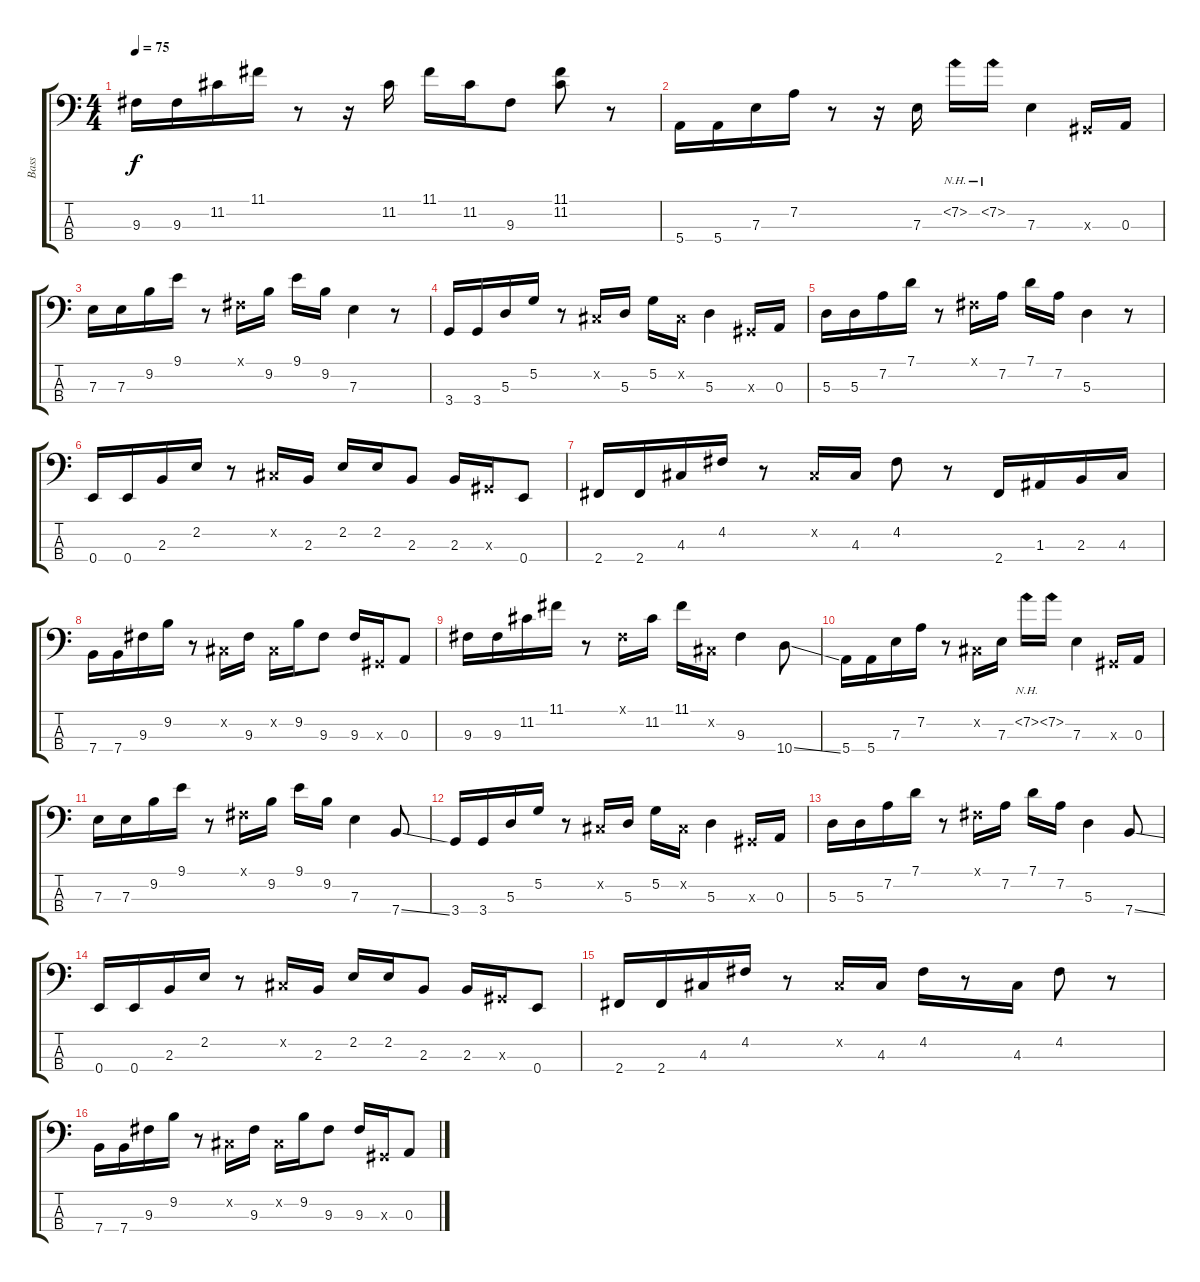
\track ("Bass" "Bass") {instrument acousticbass}
\staff {score tabs}
\tuning (G2 D2 A1 E1) {hide}
\ts (4 4)
\tempo 75
\clef f4
\ks c
9.3.16{dy f} 9.3.16 11.2.16 11.1.16 r.8 r.16 11.2.16 11.1.16 11.2.16 9.3.8 (11.1 11.2).8 r.8 |
5.4.16 5.4.16 7.3.16 7.2.16 r.8 r.16 7.3.16 7.2{nh}.16 7.2{nh}.16 7.3.4 -1.3{x}.16 0.3.16 |
7.3.16 7.3.16 9.2.16 9.1.16 r.8 -1.1{x}.16 9.2.16 9.1.16 9.2.16 7.3.4 r.8 |
3.4.16 3.4.16 5.3.16 5.2.16 r.8 -1.2{x}.16 5.3.16 5.2.16 -1.2{x}.16 5.3.4 -1.3{x}.16 0.3.16 |
5.3.16 5.3.16 7.2.16 7.1.16 r.8 -1.1{x}.16 7.2.16 7.1.16 7.2.16 5.3.4 r.8 |
0.4.16 0.4.16 2.3.16 2.2.16 r.8 -1.2{x}.16 2.3.16 2.2.16 2.2.16 2.3.8 2.3.16 -1.3{x}.16 0.4.8 |
2.4.16 2.4.16 4.3.16 4.2.16 r.8 -1.2{x}.16 4.3.16 4.2.8 r.8 2.4.16 1.3.16 2.3.16 4.3.16 |
7.4.16 7.4.16 9.3.16 9.2.16 r.8 -1.2{x}.16 9.3.16 -1.2{x}.16 9.2.16 9.3.8 9.3.16 -1.3{x}.16 0.3.8 |
9.3.16 9.3.16 11.2.16 11.1.16 r.8 -1.1{x}.16 11.2.16 11.1.16 -1.2{x}.16 9.3.4 10.4{ss}.8 |
5.4.16 5.4.16 7.3.16 7.2.16 r.8 -1.2{x}.16 7.3.16 7.2{nh}.16 7.2{nh}.16 7.3.4 -1.3{x}.16 0.3.16 |
7.3.16 7.3.16 9.2.16 9.1.16 r.8 -1.1{x}.16 9.2.16 9.1.16 9.2.16 7.3.4 7.4{ss}.8 |
3.4.16 3.4.16 5.3.16 5.2.16 r.8 -1.2{x}.16 5.3.16 5.2.16 -1.2{x}.16 5.3.4 -1.3{x}.16 0.3.16 |
5.3.16 5.3.16 7.2.16 7.1.16 r.8 -1.1{x}.16 7.2.16 7.1.16 7.2.16 5.3.4 7.4{ss}.8 |
0.4.16 0.4.16 2.3.16 2.2.16 r.8 -1.2{x}.16 2.3.16 2.2.16 2.2.16 2.3.8 2.3.16 -1.3{x}.16 0.4.8 |
2.4.16 2.4.16 4.3.16 4.2.16 r.8 -1.2{x}.16 4.3.16 4.2.16 r.8 4.3.16 4.2.8 r.8 |
7.4.16 7.4.16 9.3.16 9.2.16 r.8 -1.2{x}.16 9.3.16 -1.2{x}.16 9.2.16 9.3.8 9.3.16 -1.3{x}.16 0.3.8
